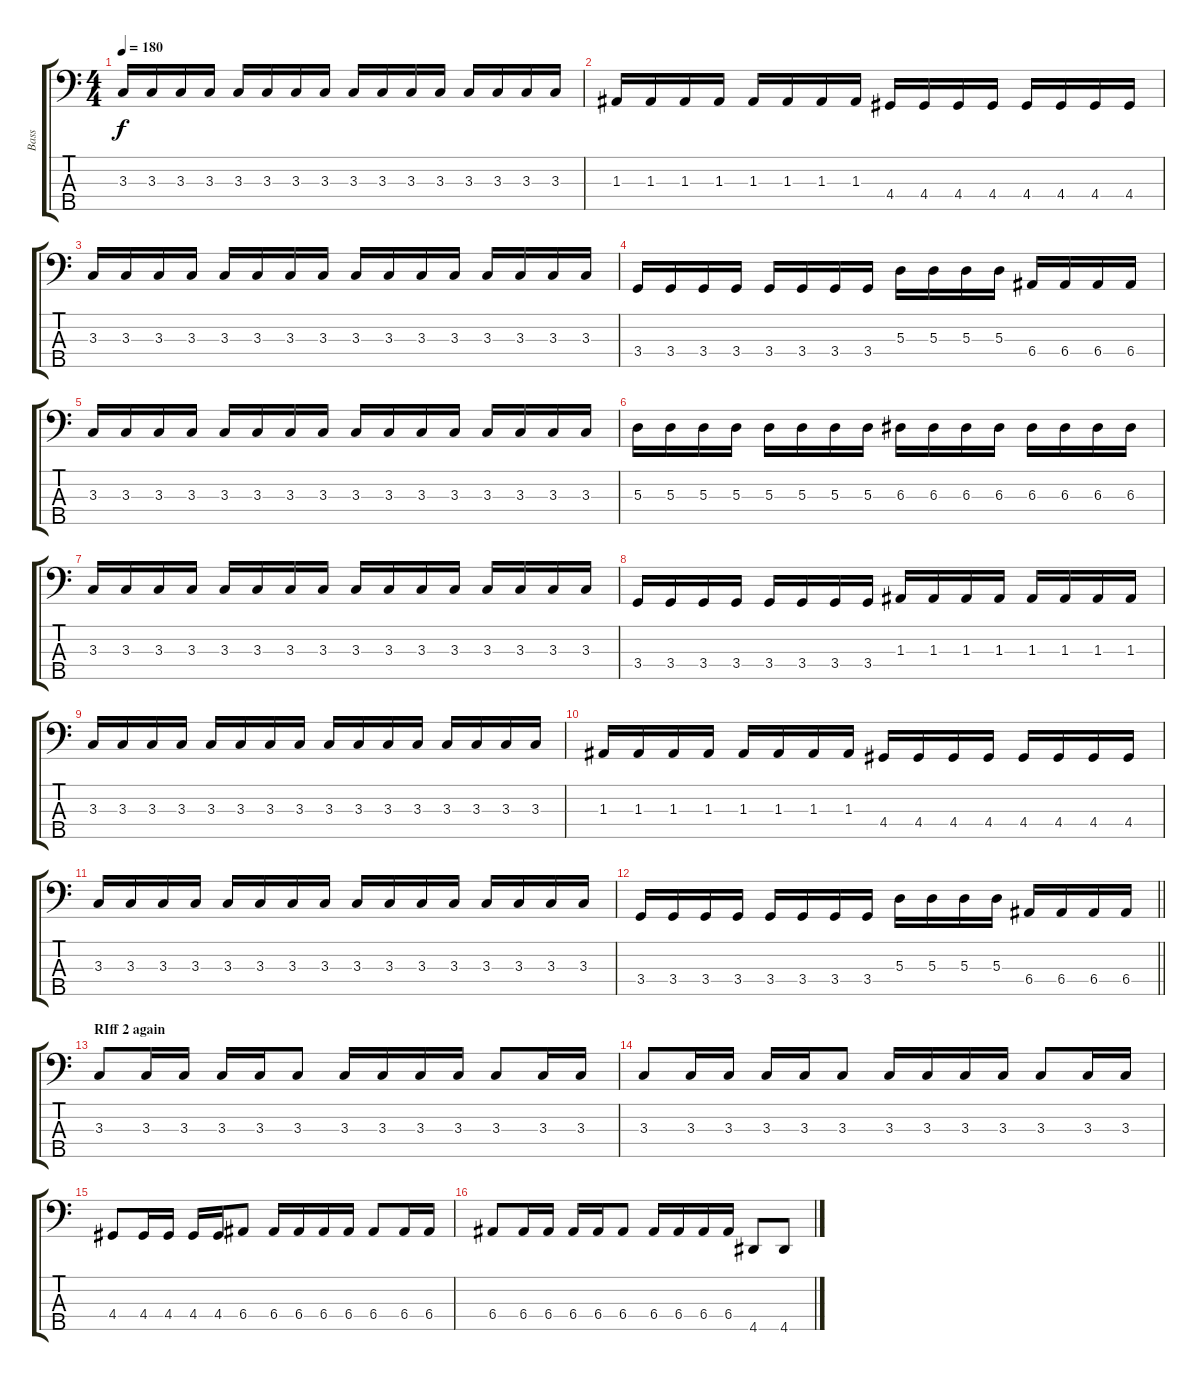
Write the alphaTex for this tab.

\track ("Bass" "Bass") {instrument electricbasspick}
\staff {score tabs}
\tuning (G2 D2 A1 E1 B0) {hide}
\ts (4 4)
\tempo 180
\clef f4
\ks c
3.3.16{dy f} 3.3.16 3.3.16 3.3.16 3.3.16 3.3.16 3.3.16 3.3.16 3.3.16 3.3.16 3.3.16 3.3.16 3.3.16 3.3.16 3.3.16 3.3.16 |
1.3.16 1.3.16 1.3.16 1.3.16 1.3.16 1.3.16 1.3.16 1.3.16 4.4.16 4.4.16 4.4.16 4.4.16 4.4.16 4.4.16 4.4.16 4.4.16 |
3.3.16 3.3.16 3.3.16 3.3.16 3.3.16 3.3.16 3.3.16 3.3.16 3.3.16 3.3.16 3.3.16 3.3.16 3.3.16 3.3.16 3.3.16 3.3.16 |
3.4.16 3.4.16 3.4.16 3.4.16 3.4.16 3.4.16 3.4.16 3.4.16 5.3.16 5.3.16 5.3.16 5.3.16 6.4.16 6.4.16 6.4.16 6.4.16 |
3.3.16 3.3.16 3.3.16 3.3.16 3.3.16 3.3.16 3.3.16 3.3.16 3.3.16 3.3.16 3.3.16 3.3.16 3.3.16 3.3.16 3.3.16 3.3.16 |
5.3.16 5.3.16 5.3.16 5.3.16 5.3.16 5.3.16 5.3.16 5.3.16 6.3.16 6.3.16 6.3.16 6.3.16 6.3.16 6.3.16 6.3.16 6.3.16 |
3.3.16 3.3.16 3.3.16 3.3.16 3.3.16 3.3.16 3.3.16 3.3.16 3.3.16 3.3.16 3.3.16 3.3.16 3.3.16 3.3.16 3.3.16 3.3.16 |
3.4.16 3.4.16 3.4.16 3.4.16 3.4.16 3.4.16 3.4.16 3.4.16 1.3.16 1.3.16 1.3.16 1.3.16 1.3.16 1.3.16 1.3.16 1.3.16 |
3.3.16 3.3.16 3.3.16 3.3.16 3.3.16 3.3.16 3.3.16 3.3.16 3.3.16 3.3.16 3.3.16 3.3.16 3.3.16 3.3.16 3.3.16 3.3.16 |
1.3.16 1.3.16 1.3.16 1.3.16 1.3.16 1.3.16 1.3.16 1.3.16 4.4.16 4.4.16 4.4.16 4.4.16 4.4.16 4.4.16 4.4.16 4.4.16 |
3.3.16 3.3.16 3.3.16 3.3.16 3.3.16 3.3.16 3.3.16 3.3.16 3.3.16 3.3.16 3.3.16 3.3.16 3.3.16 3.3.16 3.3.16 3.3.16 |
\barLineRight lightlight
3.4.16 3.4.16 3.4.16 3.4.16 3.4.16 3.4.16 3.4.16 3.4.16 5.3.16 5.3.16 5.3.16 5.3.16 6.4.16 6.4.16 6.4.16 6.4.16 |
\section ("" "RIff 2 again")
3.3.8 3.3.16 3.3.16 3.3.16 3.3.16 3.3.8 3.3.16 3.3.16 3.3.16 3.3.16 3.3.8 3.3.16 3.3.16 |
3.3.8 3.3.16 3.3.16 3.3.16 3.3.16 3.3.8 3.3.16 3.3.16 3.3.16 3.3.16 3.3.8 3.3.16 3.3.16 |
4.4.8 4.4.16 4.4.16 4.4.16 4.4.16 6.4.8 6.4.16 6.4.16 6.4.16 6.4.16 6.4.8 6.4.16 6.4.16 |
6.4.8 6.4.16 6.4.16 6.4.16 6.4.16 6.4.8 6.4.16 6.4.16 6.4.16 6.4.16 4.5.8 4.5.8
